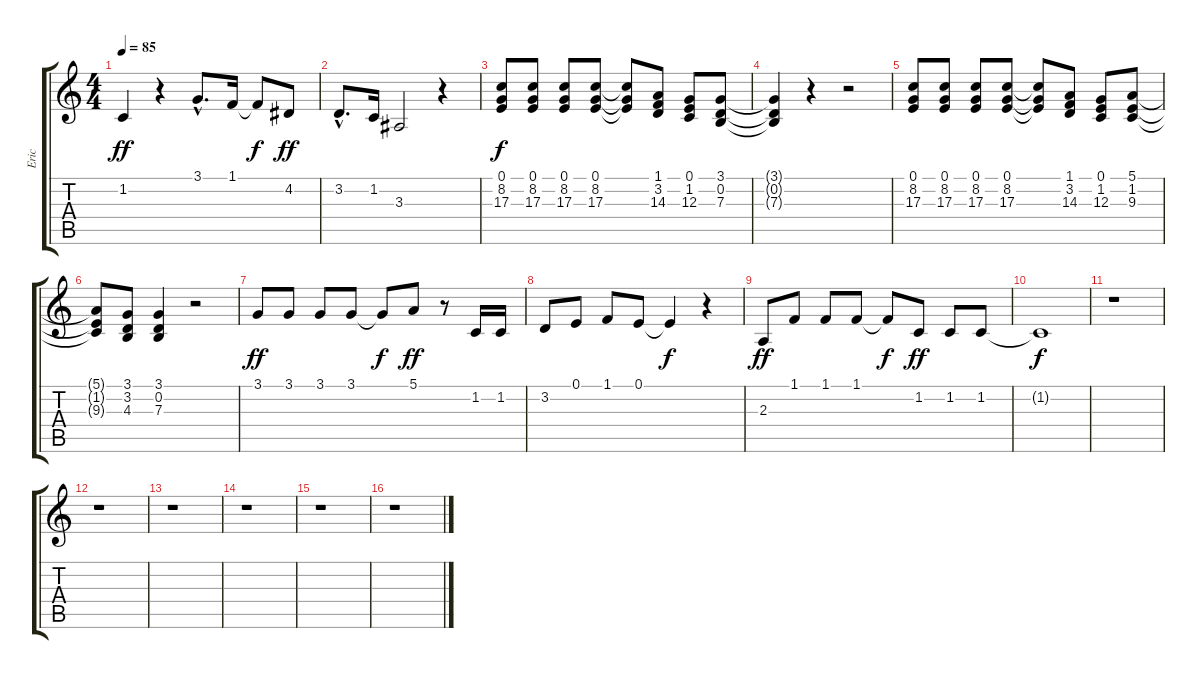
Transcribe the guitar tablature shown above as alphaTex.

\track ("Eric" "Eric") {instrument trumpet}
\staff {score tabs}
\tuning (E4 B3 G3 D3 A2 E2) {hide}
\ts (4 4)
\tempo 85
\clef g2
\ks c
1.2.4{dy ff} r.4 3.1{hac}.8{d} 1.1.16 1.1{t}.8{dy f} 4.2.8{dy ff} |
3.2{hac}.8{d} 1.2.16 3.3.2 r.4 |
(0.1 8.2 17.3).8{dy f} (0.1 8.2 17.3).8 (0.1 8.2 17.3).8 (0.1 8.2 17.3).8 (0.1{t} 8.2{t} 17.3{t}).8 (1.1 3.2 14.3).8 (0.1 1.2 12.3).8 (3.1 0.2 7.3).8 |
(3.1{t} 0.2{t} 7.3{t}).4 r.4 r.2 |
(0.1 8.2 17.3).8 (0.1 8.2 17.3).8 (0.1 8.2 17.3).8 (0.1 8.2 17.3).8 (0.1{t} 8.2{t} 17.3{t}).8 (1.1 3.2 14.3).8 (0.1 1.2 12.3).8 (5.1 1.2 9.3).8 |
(5.1{t} 1.2{t} 9.3{t}).8 (3.1 3.2 4.3).8 (3.1 0.2 7.3).4 r.2 |
3.1.8{dy ff} 3.1.8 3.1.8 3.1.8 3.1{t}.8{dy f} 5.1.8{dy ff} r.8 1.2.16 1.2.16 |
3.2.8 0.1.8 1.1.8 0.1.8 0.1{t}.4{dy f} r.4 |
2.3.8{dy ff} 1.1.8 1.1.8 1.1.8 1.1{t}.8{dy f} 1.2.8{dy ff} 1.2.8 1.2.8 |
1.2{t}.1{dy f} |
r.1 |
r.1 |
r.1 |
r.1 |
r.1 |
r.1
